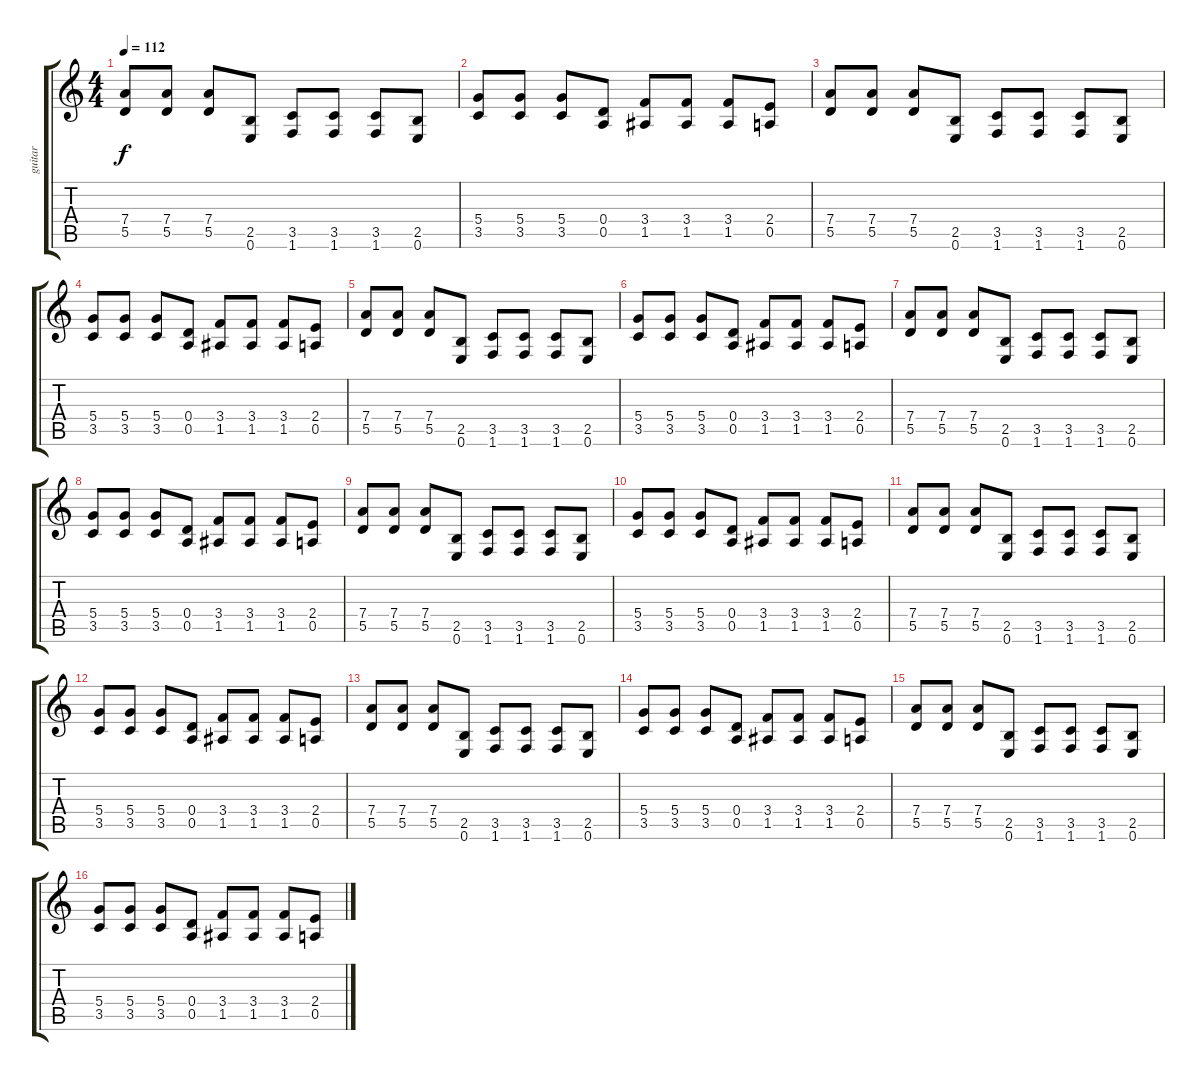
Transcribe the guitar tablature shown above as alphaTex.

\track ("guitar" "guitar") {instrument overdrivenguitar}
\staff {score tabs}
\tuning (E4 B3 G3 D3 A2 E2) {hide}
\ts (4 4)
\tempo 112
\clef g2
\ks c
(7.4 5.5).8{dy f} (7.4 5.5).8 (7.4 5.5).8 (2.5 0.6).8 (3.5 1.6).8 (3.5 1.6).8 (3.5 1.6).8 (2.5 0.6).8 |
(5.4 3.5).8 (5.4 3.5).8 (5.4 3.5).8 (0.4 0.5).8 (3.4 1.5).8 (3.4 1.5).8 (3.4 1.5).8 (2.4 0.5).8 |
(7.4 5.5).8 (7.4 5.5).8 (7.4 5.5).8 (2.5 0.6).8 (3.5 1.6).8 (3.5 1.6).8 (3.5 1.6).8 (2.5 0.6).8 |
(5.4 3.5).8 (5.4 3.5).8 (5.4 3.5).8 (0.4 0.5).8 (3.4 1.5).8 (3.4 1.5).8 (3.4 1.5).8 (2.4 0.5).8 |
(7.4 5.5).8 (7.4 5.5).8 (7.4 5.5).8 (2.5 0.6).8 (3.5 1.6).8 (3.5 1.6).8 (3.5 1.6).8 (2.5 0.6).8 |
(5.4 3.5).8 (5.4 3.5).8 (5.4 3.5).8 (0.4 0.5).8 (3.4 1.5).8 (3.4 1.5).8 (3.4 1.5).8 (2.4 0.5).8 |
(7.4 5.5).8 (7.4 5.5).8 (7.4 5.5).8 (2.5 0.6).8 (3.5 1.6).8 (3.5 1.6).8 (3.5 1.6).8 (2.5 0.6).8 |
(5.4 3.5).8 (5.4 3.5).8 (5.4 3.5).8 (0.4 0.5).8 (3.4 1.5).8 (3.4 1.5).8 (3.4 1.5).8 (2.4 0.5).8 |
(7.4 5.5).8 (7.4 5.5).8 (7.4 5.5).8 (2.5 0.6).8 (3.5 1.6).8 (3.5 1.6).8 (3.5 1.6).8 (2.5 0.6).8 |
(5.4 3.5).8 (5.4 3.5).8 (5.4 3.5).8 (0.4 0.5).8 (3.4 1.5).8 (3.4 1.5).8 (3.4 1.5).8 (2.4 0.5).8 |
(7.4 5.5).8 (7.4 5.5).8 (7.4 5.5).8 (2.5 0.6).8 (3.5 1.6).8 (3.5 1.6).8 (3.5 1.6).8 (2.5 0.6).8 |
(5.4 3.5).8 (5.4 3.5).8 (5.4 3.5).8 (0.4 0.5).8 (3.4 1.5).8 (3.4 1.5).8 (3.4 1.5).8 (2.4 0.5).8 |
(7.4 5.5).8 (7.4 5.5).8 (7.4 5.5).8 (2.5 0.6).8 (3.5 1.6).8 (3.5 1.6).8 (3.5 1.6).8 (2.5 0.6).8 |
(5.4 3.5).8 (5.4 3.5).8 (5.4 3.5).8 (0.4 0.5).8 (3.4 1.5).8 (3.4 1.5).8 (3.4 1.5).8 (2.4 0.5).8 |
(7.4 5.5).8 (7.4 5.5).8 (7.4 5.5).8 (2.5 0.6).8 (3.5 1.6).8 (3.5 1.6).8 (3.5 1.6).8 (2.5 0.6).8 |
(5.4 3.5).8 (5.4 3.5).8 (5.4 3.5).8 (0.4 0.5).8 (3.4 1.5).8 (3.4 1.5).8 (3.4 1.5).8 (2.4 0.5).8
